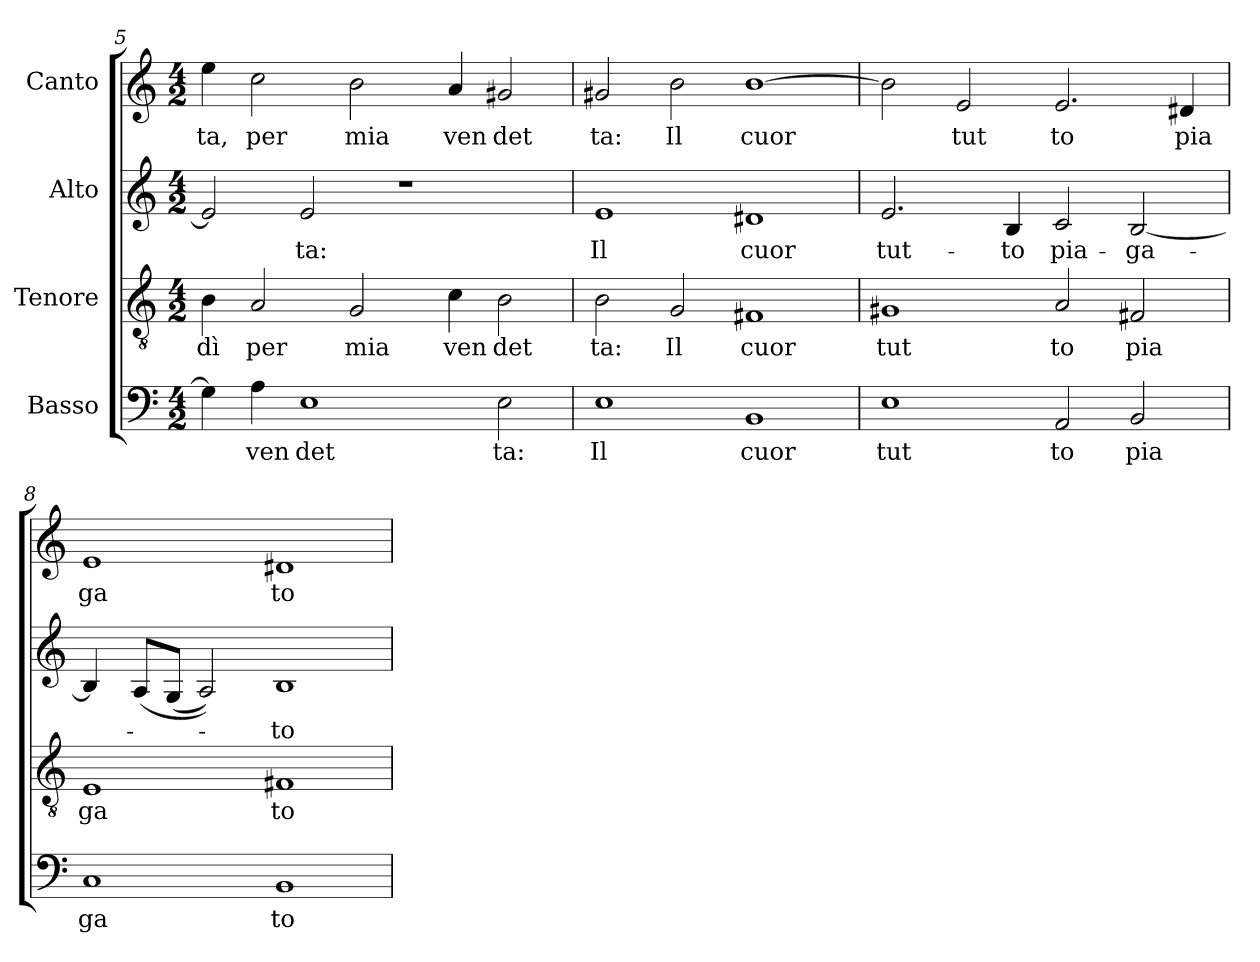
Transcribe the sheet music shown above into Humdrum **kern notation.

**kern	**text	**kern	**text	**kern	**text	**kern	**text
*part4	*part4	*part3	*part3	*part2	*part2	*part1	*part1
*staff4	*staff4	*staff3	*staff3	*staff2	*staff2	*staff1	*staff1
*I"Basso	*	*I"Tenore	*	*I"Alto	*	*I"Canto	*
*clefF4	*	*clefGv2	*	*clefG2	*	*clefG2	*
*M4/2	*	*M4/2	*	*M4/2	*	*M4/2	*
=5	=5	=5	=5	=5	=5	=5	=5
!	!	!	!LO:LY:b:cj	!	!	!	!LO:LY:b:cj
4G#\]	.	4B\	dì	2e/]	.	4ee>\	ta,
!	!LO:LY:b:cj	!	!LO:LY:b:cj	!	!	!	!LO:LY:b:cj
4A\	ven	2A/	per	.	.	2cc\	per
!	!LO:LY:b:cj	!	!	!	!LO:LY:b:cj	!	!
1E	det	.	.	2e/	ta:	.	.
!	!	!	!LO:LY:b:cj	!	!	!	!LO:LY:b:cj
.	.	2G/	mia	.	.	2b\	mia
.	.	.	.	1r	.	.	.
!	!	!	!LO:LY:b:cj	!	!	!	!LO:LY:b:cj
.	.	4c\	ven	.	.	4a/	ven
!	!LO:LY:b:cj	!	!LO:LY:b:cj	!	!	!	!LO:LY:b:cj
2E\	ta:	2B\	det	.	.	2g#X/	det
!!LO:LB:g=z
=6	=6	=6	=6	=6	=6	=6	=6
!	!LO:LY:b:cj	!	!LO:LY:b:cj	!	!LO:LY:b:cj	!	!LO:LY:b:cj
1E	Il	2B\	ta:	1e	Il	2g#X/	ta:
!	!	!	!LO:LY:b:cj	!	!	!	!LO:LY:b:cj
.	.	2G/	Il	.	.	2b\	Il
!	!LO:LY:b:cj	!	!LO:LY:b:cj	!	!LO:LY:b:cj	!	!LO:LY:b
1BB	cuor	1F#X	cuor	1d#X	cuor	[>1b	cuor
=7	=7	=7	=7	=7	=7	=7	=7
!	!LO:LY:b:cj	!	!LO:LY:b:cj	!	!LO:LY:b:cj	!	!
1E	tut	1G#X	tut	2.e/	tut-	2b\]	.
!	!	!	!	!	!	!	!LO:LY:b:cj
.	.	.	.	.	.	2e/	tut
!	!	!	!	!	!LO:LY:b:cj	!	!
.	.	.	.	4B/	-to	.	.
!	!LO:LY:b:cj	!	!LO:LY:b:cj	!	!LO:LY:b:cj	!	!LO:LY:b:cj
2AA/	to	2A/	to	2c/	pia-	2.e/	to
!	!LO:LY:b:cj	!	!LO:LY:b:cj	!	!LO:LY:b:cj	!	!
2BB/	pia	2F#X/	pia	[<2B/	-ga-	.	.
!	!	!	!	!	!	!	!LO:LY:b:cj
.	.	.	.	.	.	4d#X/	pia
=8	=8	=8	=8	=8	=8	=8	=8
!	!LO:LY:b:cj	!	!LO:LY:b:cj	!	!	!	!LO:LY:b:cj
1C	ga	1E	ga	4B/]	.	1e	ga
.	.	.	.	(>8A/L	.	.	.
.	.	.	.	(>8G/J	.	.	.
.	.	.	.	2A/))	.	.	.
!	!LO:LY:b:cj	!	!LO:LY:b:cj	!	!LO:LY:b:cj	!	!LO:LY:b:cj
1BB	to	1F#X	to	1B	-to	1d#X	to
=	=	=	=	=	=	=	=
*-	*-	*-	*-	*-	*-	*-	*-
